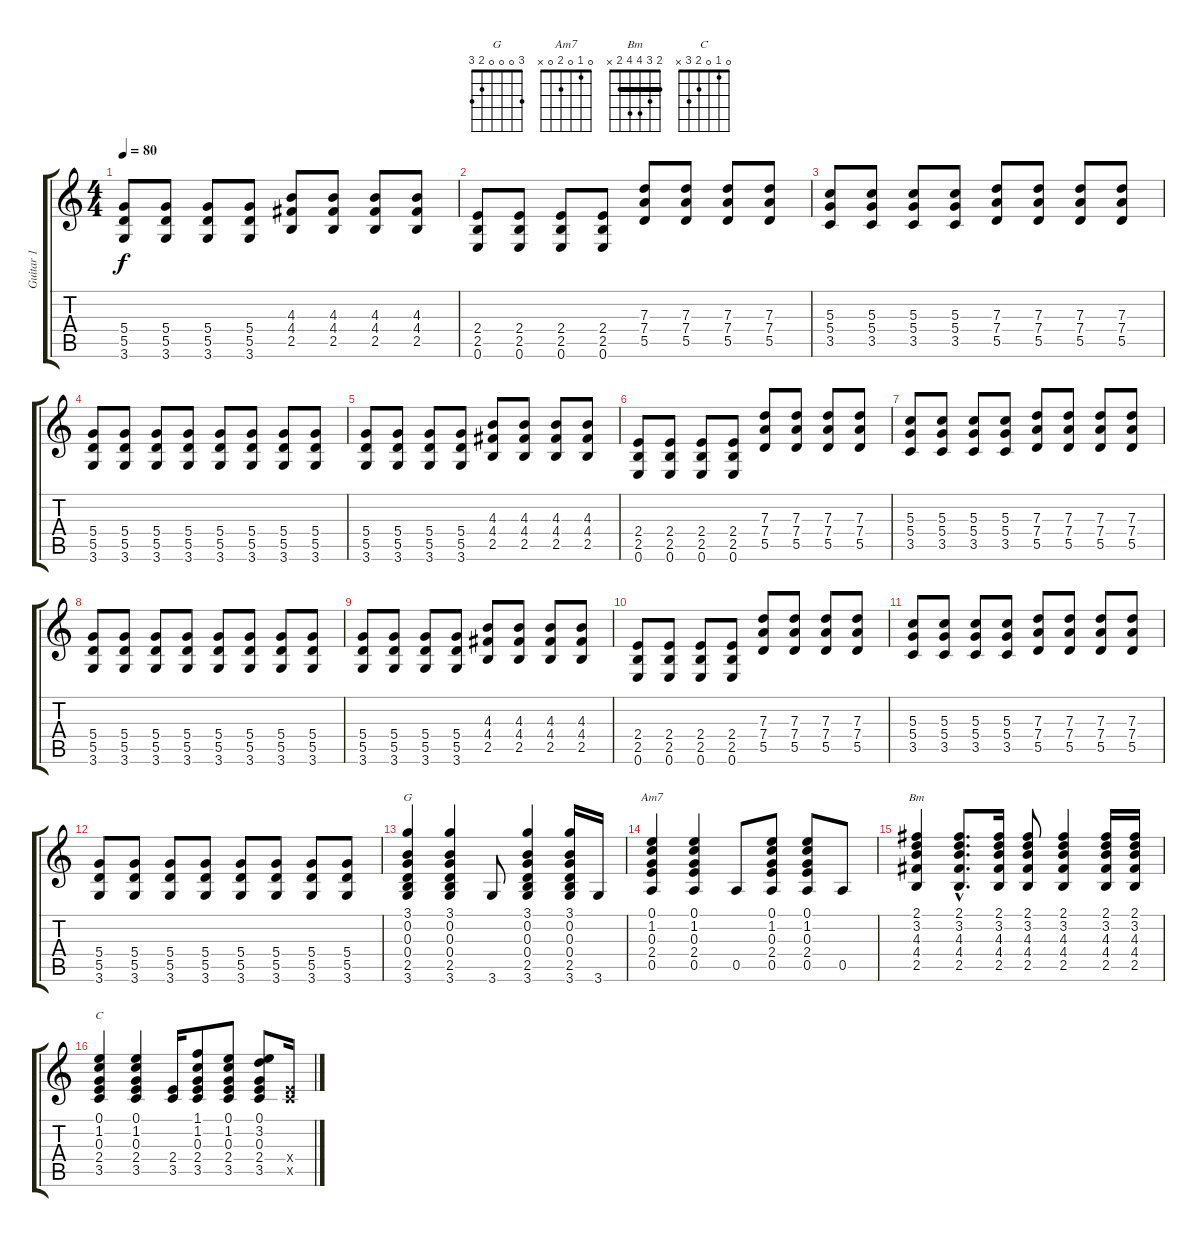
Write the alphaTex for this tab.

\track ("Guitar 1" "Guitar 1") {instrument acousticguitarnylon}
\staff {score tabs}
\tuning (E4 B3 G3 D3 A2 E2) {hide}
\chord ("G" 3 0 0 0 2 3)
\chord ("Am7" 0 1 0 2 0 x)
\chord ("Bm" 2 3 4 4 2 x) {barre 2}
\chord ("C" 0 1 0 2 3 x)
\ts (4 4)
\tempo 80
\clef g2
\ks c
(5.4 5.5 3.6).8{dy f instrument overdrivenguitar} (5.4 5.5 3.6).8 (5.4 5.5 3.6).8 (5.4 5.5 3.6).8 (4.3 4.4 2.5).8 (4.3 4.4 2.5).8 (4.3 4.4 2.5).8 (4.3 4.4 2.5).8 |
(2.4 2.5 0.6).8 (2.4 2.5 0.6).8 (2.4 2.5 0.6).8 (2.4 2.5 0.6).8 (7.3 7.4 5.5).8 (7.3 7.4 5.5).8 (7.3 7.4 5.5).8 (7.3 7.4 5.5).8 |
(5.3 5.4 3.5).8 (5.3 5.4 3.5).8 (5.3 5.4 3.5).8 (5.3 5.4 3.5).8 (7.3 7.4 5.5).8 (7.3 7.4 5.5).8 (7.3 7.4 5.5).8 (7.3 7.4 5.5).8 |
(5.4 5.5 3.6).8 (5.4 5.5 3.6).8 (5.4 5.5 3.6).8 (5.4 5.5 3.6).8 (5.4 5.5 3.6).8 (5.4 5.5 3.6).8 (5.4 5.5 3.6).8 (5.4 5.5 3.6).8 |
(5.4 5.5 3.6).8{instrument overdrivenguitar} (5.4 5.5 3.6).8 (5.4 5.5 3.6).8 (5.4 5.5 3.6).8 (4.3 4.4 2.5).8 (4.3 4.4 2.5).8 (4.3 4.4 2.5).8 (4.3 4.4 2.5).8 |
(2.4 2.5 0.6).8 (2.4 2.5 0.6).8 (2.4 2.5 0.6).8 (2.4 2.5 0.6).8 (7.3 7.4 5.5).8 (7.3 7.4 5.5).8 (7.3 7.4 5.5).8 (7.3 7.4 5.5).8 |
(5.3 5.4 3.5).8 (5.3 5.4 3.5).8 (5.3 5.4 3.5).8 (5.3 5.4 3.5).8 (7.3 7.4 5.5).8 (7.3 7.4 5.5).8 (7.3 7.4 5.5).8 (7.3 7.4 5.5).8 |
(5.4 5.5 3.6).8 (5.4 5.5 3.6).8 (5.4 5.5 3.6).8 (5.4 5.5 3.6).8 (5.4 5.5 3.6).8 (5.4 5.5 3.6).8 (5.4 5.5 3.6).8 (5.4 5.5 3.6).8 |
(5.4 5.5 3.6).8{instrument overdrivenguitar} (5.4 5.5 3.6).8 (5.4 5.5 3.6).8 (5.4 5.5 3.6).8 (4.3 4.4 2.5).8 (4.3 4.4 2.5).8 (4.3 4.4 2.5).8 (4.3 4.4 2.5).8 |
(2.4 2.5 0.6).8 (2.4 2.5 0.6).8 (2.4 2.5 0.6).8 (2.4 2.5 0.6).8 (7.3 7.4 5.5).8 (7.3 7.4 5.5).8 (7.3 7.4 5.5).8 (7.3 7.4 5.5).8 |
(5.3 5.4 3.5).8 (5.3 5.4 3.5).8 (5.3 5.4 3.5).8 (5.3 5.4 3.5).8 (7.3 7.4 5.5).8 (7.3 7.4 5.5).8 (7.3 7.4 5.5).8 (7.3 7.4 5.5).8 |
(5.4 5.5 3.6).8 (5.4 5.5 3.6).8 (5.4 5.5 3.6).8 (5.4 5.5 3.6).8 (5.4 5.5 3.6).8 (5.4 5.5 3.6).8 (5.4 5.5 3.6).8 (5.4 5.5 3.6).8 |
(3.1 0.2 0.3 0.4 2.5 3.6).4{ch "G" instrument acousticguitarnylon} (3.1 0.2 0.3 0.4 2.5 3.6).4 3.6.8 (3.1 0.2 0.3 0.4 2.5 3.6).4 (3.1 0.2 0.3 0.4 2.5 3.6).16 3.6.16 |
(0.1 1.2 0.3 2.4 0.5).4{ch "Am7"} (0.1 1.2 0.3 2.4 0.5).4 0.5.8 (0.1 1.2 0.3 2.4 0.5).8 (0.1 1.2 0.3 2.4 0.5).8 0.5.8 |
(2.1 3.2 4.3 4.4 2.5).4{ch "Bm"} (2.1{hac} 3.2{hac} 4.3{hac} 4.4{hac} 2.5{hac}).8{d} (2.1 3.2 4.3 4.4 2.5).16 (2.1 3.2 4.3 4.4 2.5).8 (2.1 3.2 4.3 4.4 2.5).4 (2.1 3.2 4.3 4.4 2.5).16 (2.1 3.2 4.3 4.4 2.5).16 |
(0.1 1.2 0.3 2.4 3.5).4{ch "C"} (0.1 1.2 0.3 2.4 3.5).4 (2.4 3.5).16 (1.1 1.2 0.3 2.4 3.5).8 (0.1 1.2 0.3 2.4 3.5).8 (0.1 3.2 0.3 2.4 3.5).8 (2.4{x} 3.5{x}).16
